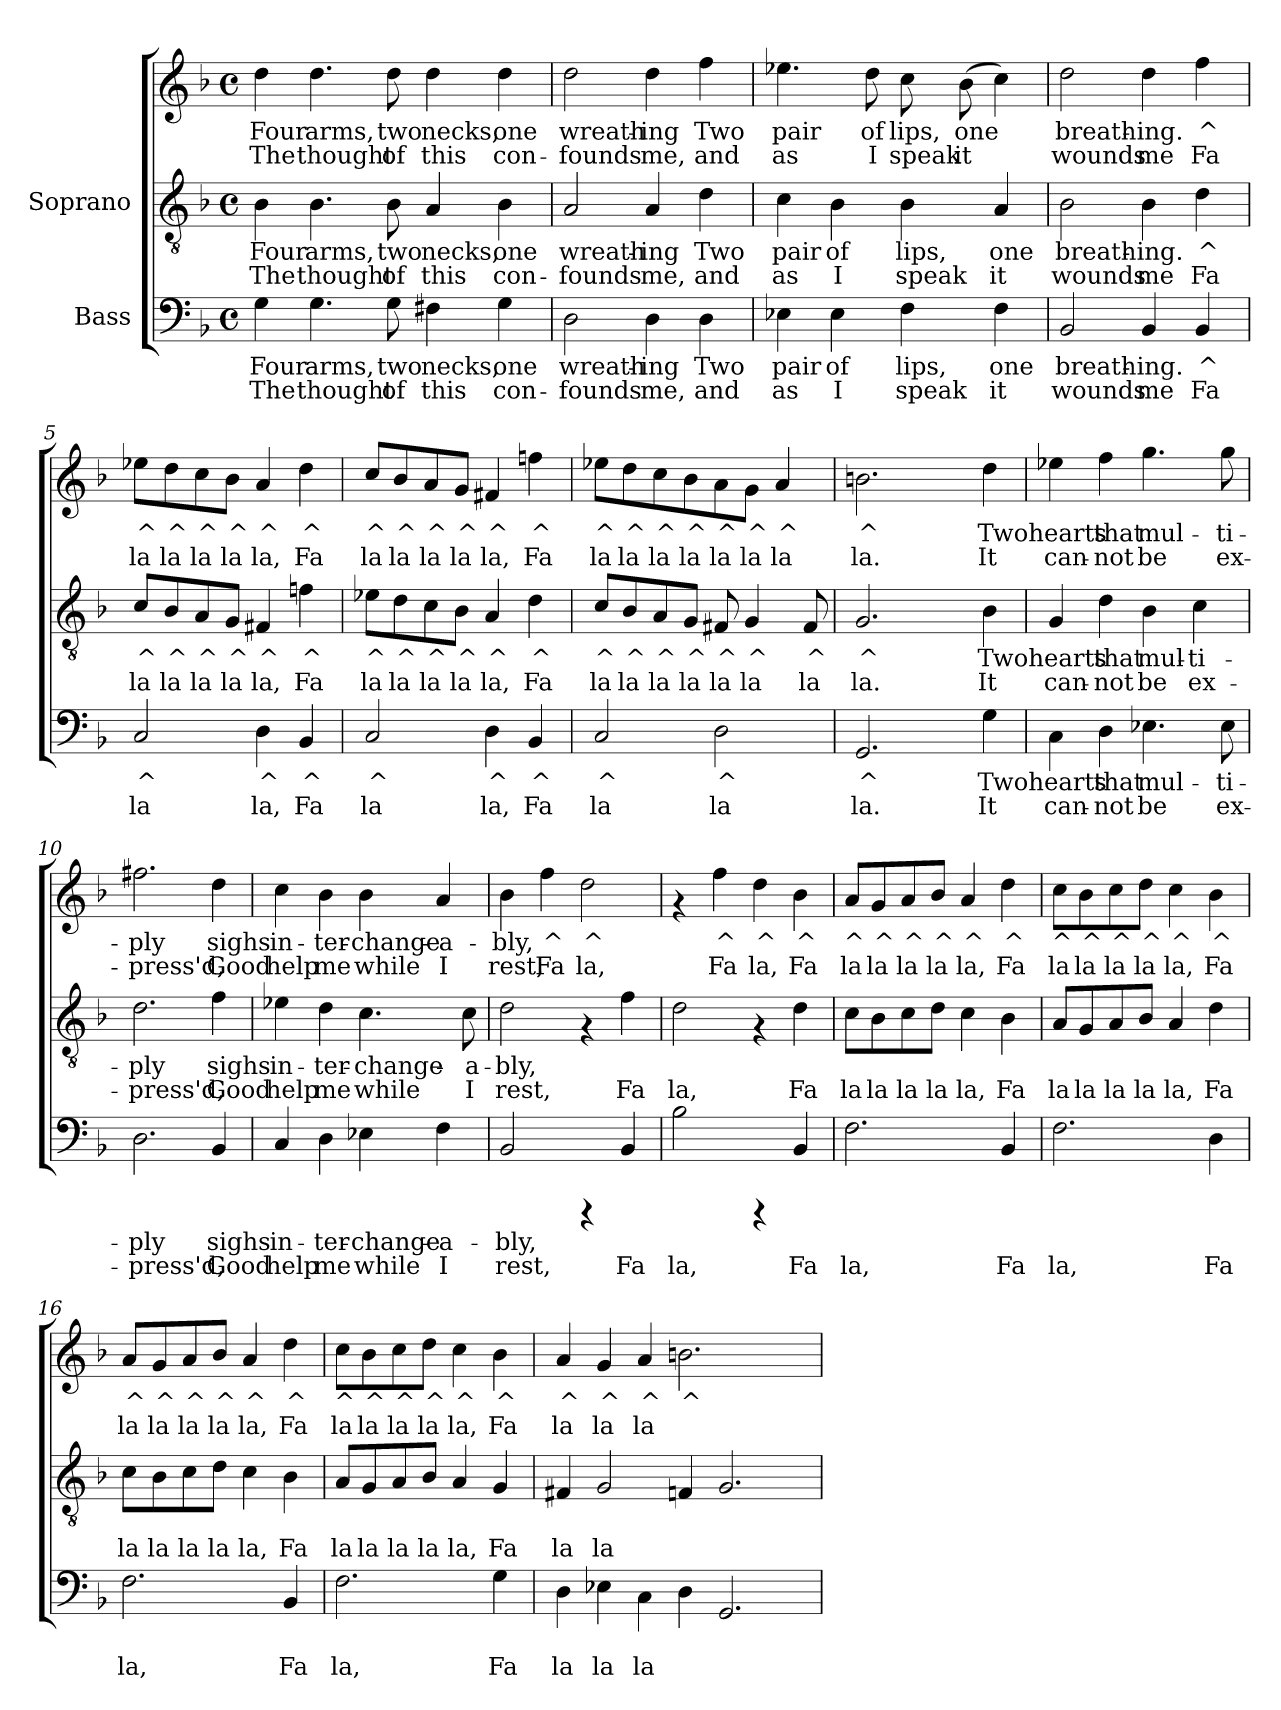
**kern	**text	**text	**kern	**text	**text	**kern	**text	**text
*part2	*part2	*part2	*part1	*part1	*part1	*part1	*part1	*part1
*staff3	*staff3	*staff3	*staff2	*staff2	*staff2	*staff1	*staff1	*staff1
*I"Bass	*	*	*I"Soprano	*	*	*	*	*
!!LO:PB:g=z
*stria5	*	*	*stria5	*	*	*stria5	*	*
*clefF4	*	*	*clefGv2	*	*	*clefG2	*	*
*k[b-]	*	*	*k[b-]	*	*	*k[b-]	*	*
*F:	*	*	*F:	*	*	*F:	*	*
*M4/4	*	*	*M4/4	*	*	*M4/4	*	*
*met(c)	*	*	*met(c)	*	*	*met(c)	*	*
*MM120	*	*	*MM120	*	*	*MM120	*	*
=1	=1	=1	=1	=1	=1	=1	=1	=1
!	!LO:LY:b:cj	!LO:LY:b:cj	!	!LO:LY:b:cj	!LO:LY:b:cj	!	!LO:LY:b:cj	!LO:LY:b:cj
4G\	Four	The	4B-\	-Four	The	4dd\	Four	The
!	!LO:LY:b:cj	!LO:LY:b:cj	!	!LO:LY:b:cj	!LO:LY:b:cj	!	!LO:LY:b:cj	!LO:LY:b:cj
4.G\	arms,	thought	4.B-\	arms,	thought	4.dd\	arms,	thought
!	!LO:LY:b:cj	!LO:LY:b:cj	!	!LO:LY:b:cj	!LO:LY:b:cj	!	!LO:LY:b:cj	!LO:LY:b:cj
8G\	two	of	8B-\	two	of	8dd\	two	of
!	!LO:LY:b:cj	!LO:LY:b:cj	!	!LO:LY:b:cj	!LO:LY:b:cj	!	!LO:LY:b:cj	!LO:LY:b:cj
4F#X\	necks,	this	4A/	necks,	this	4dd\	necks,	this
!	!LO:LY:b:cj	!LO:LY:b:cj	!	!LO:LY:b:cj	!LO:LY:b:cj	!	!LO:LY:b:cj	!LO:LY:b:cj
4G\	one	con-	4B-\	one	con-	4dd\	one	con-
=2	=2	=2	=2	=2	=2	=2	=2	=2
!	!LO:LY:b:cj	!LO:LY:b:cj	!	!LO:LY:b:cj	!LO:LY:b:cj	!	!LO:LY:b:cj	!LO:LY:b:cj
2D\	-wreath-	-founds	2A/	wreath-	-founds	2dd\	-wreath-	-founds
!	!LO:LY:b:cj	!LO:LY:b:cj	!	!LO:LY:b:cj	!LO:LY:b:cj	!	!LO:LY:b:cj	!LO:LY:b:cj
4D\	ing	me,	4A/	ing	me,	4dd\	ing	me,
!	!LO:LY:b:cj	!LO:LY:b:cj	!	!LO:LY:b:cj	!LO:LY:b:cj	!	!LO:LY:b:cj	!LO:LY:b:cj
4D\	Two	and	4d\	Two	and	4ff\	Two	and
=3	=3	=3	=3	=3	=3	=3	=3	=3
!	!LO:LY:b:cj	!LO:LY:b:cj	!	!LO:LY:b:cj	!LO:LY:b:cj	!	!LO:LY:b:cj	!LO:LY:b:cj
4E-X\	pair	as	4c\	pair	as	4.ee-X\	pair	as
!	!LO:LY:b:cj	!LO:LY:b:cj	!	!LO:LY:b:cj	!LO:LY:b:cj	!	!	!
4E-\	of	I	4B-\	of	I	.	.	.
!	!	!	!	!	!	!	!LO:LY:b:cj	!LO:LY:b:cj
.	.	.	.	.	.	8dd\	of	I
!	!LO:LY:b:cj	!LO:LY:b:cj	!	!LO:LY:b:cj	!LO:LY:b:cj	!	!LO:LY:b:cj	!LO:LY:b:cj
4F\	lips,	speak	4B-\	lips,	speak	8cc\	lips,	speak
!	!	!	!	!	!	!	!LO:LY:b:cj	!LO:LY:b:cj
.	.	.	.	.	.	(>8b-\	one	it
!	!LO:LY:b:cj	!LO:LY:b:cj	!	!LO:LY:b:cj	!LO:LY:b:cj	!	!LO:LY:b:cj	!LO:LY:b:cj
4F\	one	it	4A/	one	it	4cc\)	.	.
=4	=4	=4	=4	=4	=4	=4	=4	=4
!	!LO:LY:b:cj	!LO:LY:b:cj	!	!LO:LY:b:cj	!LO:LY:b:cj	!	!LO:LY:b:cj	!LO:LY:b:cj
2BB-/	breath-	-wounds	2B-\	breath-	-wounds	2dd\	breath-	-wounds
!	!LO:LY:b:cj	!LO:LY:b:cj	!	!LO:LY:b:cj	!LO:LY:b:cj	!	!LO:LY:b:cj	!LO:LY:b:cj
4BB-/	ing.	me	4B-\	ing.	me	4dd\	ing.	me
!	!LO:LY:b:cj	!LO:LY:b:cj	!	!LO:LY:b:cj	!LO:LY:b:cj	!	!LO:LY:b:cj	!LO:LY:b:cj
4BB-/	^	Fa	4d\	^	Fa	4ff\	^	Fa
!!LO:LB:g=z
=5	=5	=5	=5	=5	=5	=5	=5	=5
!	!LO:LY:b:cj	!LO:LY:b:cj	!	!LO:LY:b:cj	!LO:LY:b:cj	!	!LO:LY:b:cj	!LO:LY:b:cj
2C/	^	la	8c/L	^	la	8ee-X\L	^	la
!	!	!	!	!LO:LY:b:cj	!LO:LY:b:cj	!	!LO:LY:b:cj	!LO:LY:b:cj
.	.	.	8B-/	^	la	8dd\	^	la
!	!	!	!	!LO:LY:b:cj	!LO:LY:b:cj	!	!LO:LY:b:cj	!LO:LY:b:cj
.	.	.	8A/	^	la	8cc\	^	la
!	!	!	!	!LO:LY:b:cj	!LO:LY:b:cj	!	!LO:LY:b:cj	!LO:LY:b:cj
.	.	.	8G/J	^	la	8b-\J	^	la
!	!LO:LY:b:cj	!LO:LY:b:cj	!	!LO:LY:b:cj	!LO:LY:b:cj	!	!LO:LY:b:cj	!LO:LY:b:cj
4D\	^	la,	4F#X/	^	la,	4a/	^	la,
!	!LO:LY:b:cj	!LO:LY:b:cj	!	!LO:LY:b:cj	!LO:LY:b:cj	!	!LO:LY:b:cj	!LO:LY:b:cj
4BB-/	^	Fa	4fn\	^	Fa	4dd\	^	Fa
=6	=6	=6	=6	=6	=6	=6	=6	=6
!	!LO:LY:b:cj	!LO:LY:b:cj	!	!LO:LY:b:cj	!LO:LY:b:cj	!	!LO:LY:b:cj	!LO:LY:b:cj
2C/	^	la	8e-X\L	^	la	8cc/L	^	la
!	!	!	!	!LO:LY:b:cj	!LO:LY:b:cj	!	!LO:LY:b:cj	!LO:LY:b:cj
.	.	.	8d\	^	la	8b-/	^	la
!	!	!	!	!LO:LY:b:cj	!LO:LY:b:cj	!	!LO:LY:b:cj	!LO:LY:b:cj
.	.	.	8c\	^	la	8a/	^	la
!	!	!	!	!LO:LY:b:cj	!LO:LY:b:cj	!	!LO:LY:b:cj	!LO:LY:b:cj
.	.	.	8B-\J	^	la	8g/J	^	la
!	!LO:LY:b:cj	!LO:LY:b:cj	!	!LO:LY:b:cj	!LO:LY:b:cj	!	!LO:LY:b:cj	!LO:LY:b:cj
4D\	^	la,	4A/	^	la,	4f#X/	^	la,
!	!LO:LY:b:cj	!LO:LY:b:cj	!	!LO:LY:b:cj	!LO:LY:b:cj	!	!LO:LY:b:cj	!LO:LY:b:cj
4BB-/	^	Fa	4d\	^	Fa	4ffn\	^	Fa
=7	=7	=7	=7	=7	=7	=7	=7	=7
!	!LO:LY:b:cj	!LO:LY:b:cj	!	!LO:LY:b:cj	!LO:LY:b:cj	!	!LO:LY:b:cj	!LO:LY:b:cj
2C/	^	la	8c/L	^	la	8ee-X\L	^	la
!	!	!	!	!LO:LY:b:cj	!LO:LY:b:cj	!	!LO:LY:b:cj	!LO:LY:b:cj
.	.	.	8B-/	^	la	8dd\	^	la
!	!	!	!	!LO:LY:b:cj	!LO:LY:b:cj	!	!LO:LY:b:cj	!LO:LY:b:cj
.	.	.	8A/	^	la	8cc\	^	la
!	!	!	!	!LO:LY:b:cj	!LO:LY:b:cj	!	!LO:LY:b:cj	!LO:LY:b:cj
.	.	.	8G/J	^	la	8b-\	^	la
!	!LO:LY:b:cj	!LO:LY:b:cj	!	!LO:LY:b:cj	!LO:LY:b:cj	!	!LO:LY:b:cj	!LO:LY:b:cj
2D\	^	la	8F#X/	^	la	8a\	^	la
!	!	!	!	!LO:LY:b:cj	!LO:LY:b:cj	!	!LO:LY:b:cj	!LO:LY:b:cj
.	.	.	4G/	^	la	8g\J	^	la
!	!	!	!	!	!	!	!LO:LY:b:cj	!LO:LY:b:cj
.	.	.	.	.	.	4a/	^	la
!	!	!	!	!LO:LY:b:cj	!LO:LY:b:cj	!	!	!
.	.	.	8F#/	^	la	.	.	.
=8	=8	=8	=8	=8	=8	=8	=8	=8
!	!LO:LY:b:cj	!LO:LY:b:cj	!	!LO:LY:b:cj	!LO:LY:b:cj	!	!LO:LY:b:cj	!LO:LY:b:cj
2.GG/	^	la.	2.G/	^	la.	2.bn\	^	la.
4ryy	.	.	4ryy	.	.	4ryy	.	.
!	!LO:LY:b:cj	!LO:LY:b:cj	!	!LO:LY:b:cj	!LO:LY:b:cj	!	!LO:LY:b:cj	!LO:LY:b:cj
4G\	Two	It	4B-\	Two	It	4dd\	Two	It
!!LO:LB:g=z
=9	=9	=9	=9	=9	=9	=9	=9	=9
!	!LO:LY:b:cj	!LO:LY:b:cj	!	!LO:LY:b:cj	!LO:LY:b:cj	!	!LO:LY:b:cj	!LO:LY:b:cj
4C\	hearts	can-	4G/	-hearts	can-	4ee-X\	hearts	can-
!	!LO:LY:b:cj	!LO:LY:b:cj	!	!LO:LY:b:cj	!LO:LY:b:cj	!	!LO:LY:b:cj	!LO:LY:b:cj
4D\	-that	not	4d\	-that	not	4ff\	-that	not
!	!LO:LY:b:cj	!LO:LY:b:cj	!	!LO:LY:b:cj	!LO:LY:b:cj	!	!LO:LY:b:cj	!LO:LY:b:cj
4.E-X\	mul-	-be	4B-\	mul-	-be	4.gg\	mul-	-be
!	!	!	!	!LO:LY:b:cj	!LO:LY:b:cj	!	!	!
.	.	.	4c\	ti-	-ex-	.	.	.
!	!LO:LY:b:cj	!LO:LY:b:cj	!	!	!	!	!LO:LY:b:cj	!LO:LY:b:cj
8E-\	ti-	-ex-	.	.	.	8gg\	ti-	-ex-
=10	=10	=10	=10	=10	=10	=10	=10	=10
!	!LO:LY:b:cj	!LO:LY:b:cj	!	!LO:LY:b:cj	!LO:LY:b:cj	!	!LO:LY:b:cj	!LO:LY:b:cj
2.D\	-ply	press'd,	2.d\	ply	press'd,	2.ff#X\	-ply	press'd,
!	!LO:LY:b:cj	!LO:LY:b:cj	!	!LO:LY:b:cj	!LO:LY:b:cj	!	!LO:LY:b:cj	!LO:LY:b:cj
4BB-/	sighs	Good	4f\	sighs	Good	4dd\	sighs	Good
=11	=11	=11	=11	=11	=11	=11	=11	=11
!	!LO:LY:b:cj	!LO:LY:b:cj	!	!LO:LY:b:cj	!LO:LY:b:cj	!	!LO:LY:b:cj	!LO:LY:b:cj
4C/	in-	-help	4e-X\	in-	-help	4cc\	in-	-help
!	!LO:LY:b:cj	!LO:LY:b:cj	!	!LO:LY:b:cj	!LO:LY:b:cj	!	!LO:LY:b:cj	!LO:LY:b:cj
4D\	ter-	-me	4d\	ter-	-me	4b-\	ter-	-me
!	!LO:LY:b:cj	!LO:LY:b:cj	!	!LO:LY:b:cj	!LO:LY:b:cj	!	!LO:LY:b:cj	!LO:LY:b:cj
4E-X\	change-	-while	4.c\	change-	-while	4b-\	change-	-while
!	!LO:LY:b:cj	!LO:LY:b:cj	!	!	!	!	!LO:LY:b:cj	!LO:LY:b:cj
4F\	a-	-I	.	.	.	4a/	a-	-I
!	!	!	!	!LO:LY:b:cj	!LO:LY:b:cj	!	!	!
.	.	.	8c\	a-	-I	.	.	.
=12	=12	=12	=12	=12	=12	=12	=12	=12
!	!LO:LY:b:cj	!LO:LY:b:cj	!	!LO:LY:b:cj	!LO:LY:b:cj	!	!LO:LY:b:cj	!LO:LY:b:cj
2BB-/	bly,	rest,	2d\	bly,	rest,	4b-\	bly,	rest,
!	!	!	!	!	!	!	!LO:LY:b:cj	!LO:LY:b:cj
.	.	.	.	.	.	4ff\	^	Fa
!	!	!	!	!	!	!	!LO:LY:b:cj	!LO:LY:b:cj
4rCCC	.	.	4rF	.	.	2dd\	^	la,
!	!LO:LY:b:cj	!LO:LY:b:cj	!	!LO:LY:b:cj	!LO:LY:b:cj	!	!	!
4BB-/	.	Fa	4f\	.	Fa	.	.	.
=13	=13	=13	=13	=13	=13	=13	=13	=13
!	!	!LO:LY:b:cj	!	!	!LO:LY:b:cj	!	!	!
2B-\	.	la,	2d\	.	la,	4rf	.	.
!	!	!	!	!	!	!	!LO:LY:b:cj	!LO:LY:b:cj
.	.	.	.	.	.	4ff\	^	Fa
!	!	!	!	!	!	!	!LO:LY:b:cj	!LO:LY:b:cj
4rCCC	.	.	4rF	.	.	4dd\	^	la,
!	!	!LO:LY:b:cj	!	!	!LO:LY:b:cj	!	!LO:LY:b:cj	!LO:LY:b:cj
4BB-/	.	Fa	4d\	.	Fa	4b-\	^	Fa
!!LO:PB:g=z
=14	=14	=14	=14	=14	=14	=14	=14	=14
!	!	!LO:LY:b:cj	!	!	!LO:LY:b:cj	!	!LO:LY:b:cj	!LO:LY:b:cj
2.F\	.	la,	8c\L	.	la	8a/L	^	la
!	!	!	!	!	!LO:LY:b:cj	!	!LO:LY:b:cj	!LO:LY:b:cj
.	.	.	8B-\	.	la	8g/	^	la
!	!	!	!	!	!LO:LY:b:cj	!	!LO:LY:b:cj	!LO:LY:b:cj
.	.	.	8c\	.	la	8a/	^	la
!	!	!	!	!	!LO:LY:b:cj	!	!LO:LY:b:cj	!LO:LY:b:cj
.	.	.	8d\J	.	la	8b-/J	^	la
!	!	!	!	!	!LO:LY:b:cj	!	!LO:LY:b:cj	!LO:LY:b:cj
.	.	.	4c\	.	la,	4a/	^	la,
!	!	!LO:LY:b:cj	!	!	!LO:LY:b:cj	!	!LO:LY:b:cj	!LO:LY:b:cj
4BB-/	.	Fa	4B-\	.	Fa	4dd\	^	Fa
=15	=15	=15	=15	=15	=15	=15	=15	=15
!	!	!LO:LY:b:cj	!	!	!LO:LY:b:cj	!	!LO:LY:b:cj	!LO:LY:b:cj
2.F\	.	la,	8A/L	.	la	8cc\L	^	la
!	!	!	!	!	!LO:LY:b:cj	!	!LO:LY:b:cj	!LO:LY:b:cj
.	.	.	8G/	.	la	8b-\	^	la
!	!	!	!	!	!LO:LY:b:cj	!	!LO:LY:b:cj	!LO:LY:b:cj
.	.	.	8A/	.	la	8cc\	^	la
!	!	!	!	!	!LO:LY:b:cj	!	!LO:LY:b:cj	!LO:LY:b:cj
.	.	.	8B-/J	.	la	8dd\J	^	la
!	!	!	!	!	!LO:LY:b:cj	!	!LO:LY:b:cj	!LO:LY:b:cj
.	.	.	4A/	.	la,	4cc\	^	la,
!	!	!LO:LY:b:cj	!	!	!LO:LY:b:cj	!	!LO:LY:b:cj	!LO:LY:b:cj
4D\	.	Fa	4d\	.	Fa	4b-\	^	Fa
=16	=16	=16	=16	=16	=16	=16	=16	=16
!	!	!LO:LY:b:cj	!	!	!LO:LY:b:cj	!	!LO:LY:b:cj	!LO:LY:b:cj
2.F\	.	la,	8c\L	.	la	8a/L	^	la
!	!	!	!	!	!LO:LY:b:cj	!	!LO:LY:b:cj	!LO:LY:b:cj
.	.	.	8B-\	.	la	8g/	^	la
!	!	!	!	!	!LO:LY:b:cj	!	!LO:LY:b:cj	!LO:LY:b:cj
.	.	.	8c\	.	la	8a/	^	la
!	!	!	!	!	!LO:LY:b:cj	!	!LO:LY:b:cj	!LO:LY:b:cj
.	.	.	8d\J	.	la	8b-/J	^	la
!	!	!	!	!	!LO:LY:b:cj	!	!LO:LY:b:cj	!LO:LY:b:cj
.	.	.	4c\	.	la,	4a/	^	la,
!	!	!LO:LY:b:cj	!	!	!LO:LY:b:cj	!	!LO:LY:b:cj	!LO:LY:b:cj
4BB-/	.	Fa	4B-\	.	Fa	4dd\	^	Fa
=17	=17	=17	=17	=17	=17	=17	=17	=17
!	!	!LO:LY:b:cj	!	!	!LO:LY:b:cj	!	!LO:LY:b:cj	!LO:LY:b:cj
2.F\	.	la,	8A/L	.	la	8cc\L	^	la
!	!	!	!	!	!LO:LY:b:cj	!	!LO:LY:b:cj	!LO:LY:b:cj
.	.	.	8G/	.	la	8b-\	^	la
!	!	!	!	!	!LO:LY:b:cj	!	!LO:LY:b:cj	!LO:LY:b:cj
.	.	.	8A/	.	la	8cc\	^	la
!	!	!	!	!	!LO:LY:b:cj	!	!LO:LY:b:cj	!LO:LY:b:cj
.	.	.	8B-/J	.	la	8dd\J	^	la
!	!	!	!	!	!LO:LY:b:cj	!	!LO:LY:b:cj	!LO:LY:b:cj
.	.	.	4A/	.	la,	4cc\	^	la,
!	!	!LO:LY:b:cj	!	!	!LO:LY:b:cj	!	!LO:LY:b:cj	!LO:LY:b:cj
4G\	.	Fa	4G/	.	Fa	4b-\	^	Fa
!!LO:LB:g=z
=18	=18	=18	=18	=18	=18	=18	=18	=18
!	!	!LO:LY:b:cj	!	!	!LO:LY:b:cj	!	!LO:LY:b:cj	!LO:LY:b:cj
4D\	.	la	4F#X/	.	la	4a/	^	la
!	!	!LO:LY:b:cj	!	!	!LO:LY:b:cj	!	!LO:LY:b:cj	!LO:LY:b:cj
4E-X\	.	la	2G/	.	la	4g/	^	la
!	!	!LO:LY:b:cj	!	!	!	!	!LO:LY:b:cj	!LO:LY:b:cj
4C\	.	la	.	.	.	4a/	^	la
!	!	!	!	!	!	!	!LO:LY:b:cj	!
4D\	.	.	4F/	.	.	2.bn\	^	.
2.GG/	.	.	2.G/	.	.	.	.	.
.	.	.	.	.	.	4ryy	.	.
=	=	=	=	=	=	=	=	=
*-	*-	*-	*-	*-	*-	*-	*-	*-
